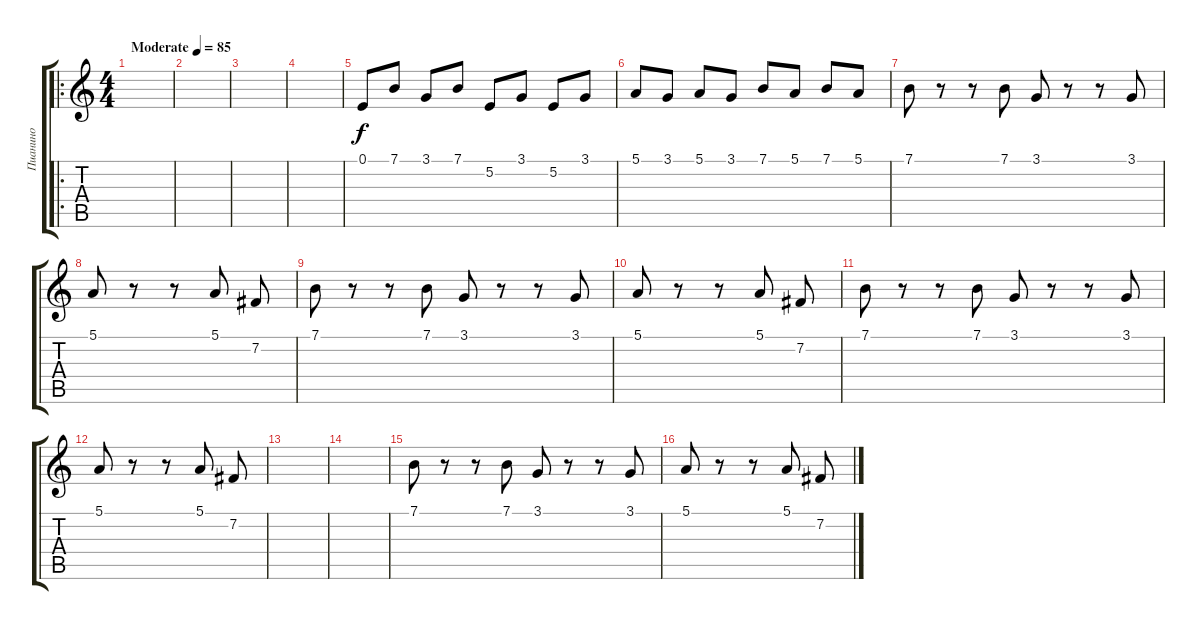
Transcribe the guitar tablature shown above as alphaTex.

\track ("Пианино" "Пианино") {instrument brightacousticpiano}
\staff {score tabs}
\tuning (E4 B3 G3 D3 A2 E2) {hide}
\ro
\ts (4 4)
\tempo (85 "Moderate")
\clef g2
\ks c
|
|
|
|
0.1.8 7.1.8 3.1.8 7.1.8 5.2.8 3.1.8 5.2.8 3.1.8 |
5.1.8 3.1.8 5.1.8 3.1.8 7.1.8 5.1.8 7.1.8 5.1.8 |
7.1.8 r.8 r.8 7.1.8 3.1.8 r.8 r.8 3.1.8 |
5.1.8 r.8 r.8 5.1.8 7.2.8 |
7.1.8 r.8 r.8 7.1.8 3.1.8 r.8 r.8 3.1.8 |
5.1.8 r.8 r.8 5.1.8 7.2.8 |
7.1.8 r.8 r.8 7.1.8 3.1.8 r.8 r.8 3.1.8 |
5.1.8 r.8 r.8 5.1.8 7.2.8 |
|
|
7.1.8 r.8 r.8 7.1.8 3.1.8 r.8 r.8 3.1.8 |
5.1.8 r.8 r.8 5.1.8 7.2.8
